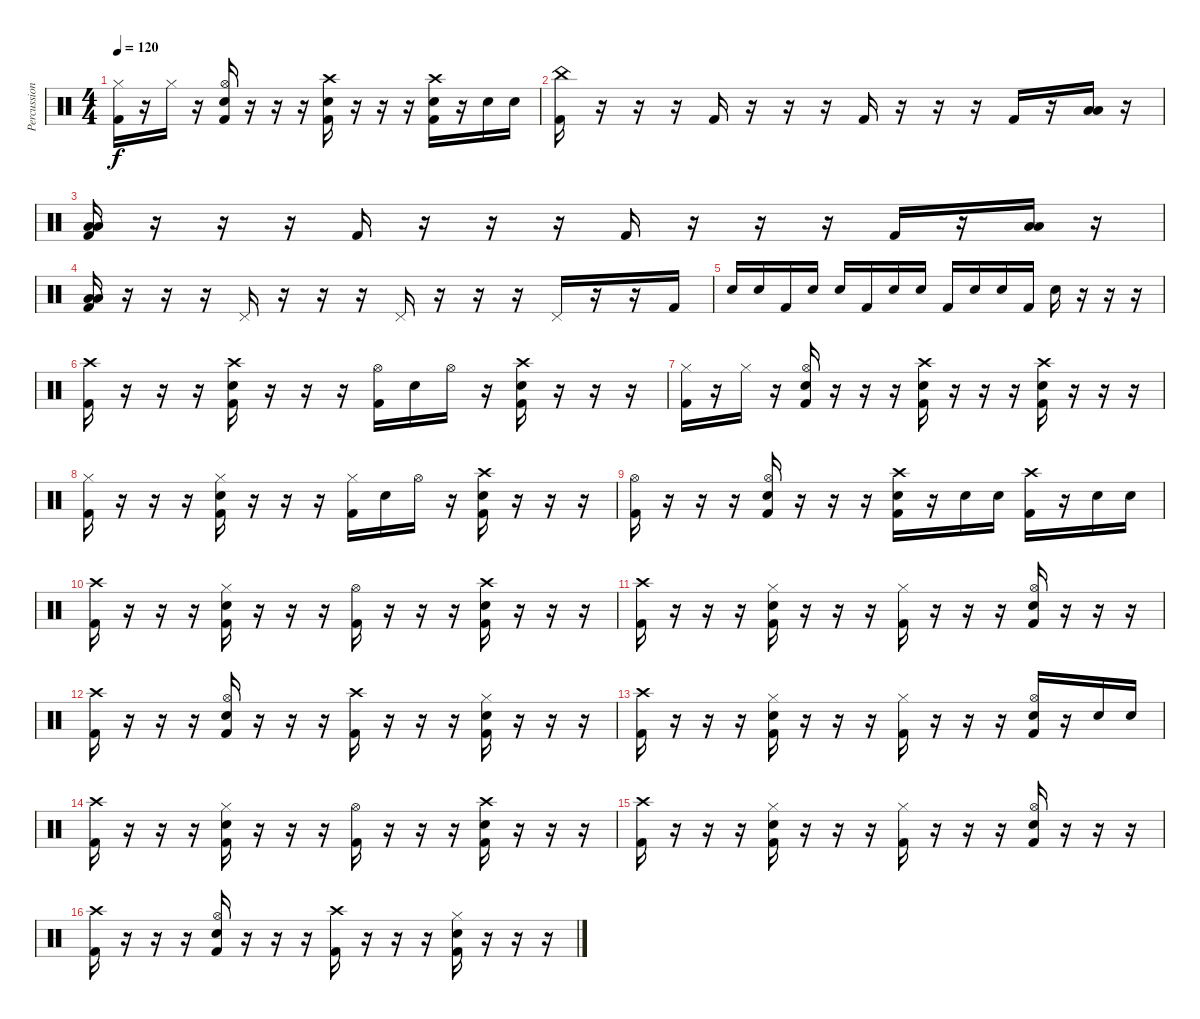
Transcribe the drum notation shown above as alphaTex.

\track ("Percussion" "Percussion") {instrument percussion}
\staff {score}
\articulation defaults
\ts (4 4)
\tempo 120
\clef neutral
\ks c
("Hi-Hat (closed)" "Kick (hit) 2").16{dy f} r.16 "Hi-Hat (closed)".16 r.16 ("Hi-Hat (open)" "Snare (hit) 2" "Kick (hit) 2").16 r.16 r.16 r.16 ("Crash high (hit)" "Snare (hit) 2" "Kick (hit) 2").16 r.16 r.16 r.16 ("Crash high (hit)" "Snare (hit) 2" "Kick (hit) 2").16 r.16 "Snare (hit) 2".16 "Snare (hit) 2".16 |
("China (hit)" "Kick (hit) 2").16 r.16 r.16 r.16 "Kick (hit) 2".16 r.16 r.16 r.16 "Kick (hit) 2".16 r.16 r.16 r.16 "Kick (hit) 2".16 r.16 ("Low Tom (hit)" "Low Floor Tom (hit)").16 r.16 |
("Low Tom (hit)" "Low Floor Tom (hit)" "Kick (hit) 2").16 r.16 r.16 r.16 "Kick (hit) 2".16 r.16 r.16 r.16 "Kick (hit) 2".16 r.16 r.16 r.16 "Kick (hit) 2".16 r.16 ("Low Tom (hit)" "Low Floor Tom (hit)").16 r.16 |
("Low Tom (hit)" "Low Floor Tom (hit)" "Kick (hit) 2").16 r.16 r.16 r.16 "Pedal Hi-Hat (hit)".16 r.16 r.16 r.16 "Pedal Hi-Hat (hit)".16 r.16 r.16 r.16 "Pedal Hi-Hat (hit)".16 r.16 r.16 "Kick (hit) 2".16 |
"Snare (hit) 2".16 "Snare (hit) 2".16 "Kick (hit) 2".16 "Snare (hit) 2".16 "Snare (hit) 2".16 "Kick (hit) 2".16 "Snare (hit) 2".16 "Snare (hit) 2".16 "Kick (hit) 2".16 "Snare (hit) 2".16 "Snare (hit) 2".16 "Kick (hit) 2".16 "Snare (hit) 2".16 r.16 r.16 r.16 |
("Crash high (hit)" "Kick (hit) 2").16 r.16 r.16 r.16 ("Crash high (hit)" "Snare (hit) 2" "Kick (hit) 2").16 r.16 r.16 r.16 ("Hi-Hat (open)" "Kick (hit) 2").16 "Snare (hit) 2".16 "Hi-Hat (open)".16 r.16 ("Crash high (hit)" "Snare (hit) 2" "Kick (hit) 2").16 r.16 r.16 r.16 |
("Hi-Hat (closed)" "Kick (hit) 2").16 r.16 "Hi-Hat (closed)".16 r.16 ("Hi-Hat (open)" "Snare (hit) 2" "Kick (hit) 2").16 r.16 r.16 r.16 ("Crash high (hit)" "Snare (hit) 2" "Kick (hit) 2").16 r.16 r.16 r.16 ("Crash high (hit)" "Snare (hit) 2" "Kick (hit) 2").16 r.16 r.16 r.16 |
("Hi-Hat (closed)" "Kick (hit) 2").16 r.16 r.16 r.16 ("Hi-Hat (closed)" "Snare (hit) 2" "Kick (hit) 2").16 r.16 r.16 r.16 ("Hi-Hat (closed)" "Kick (hit) 2").16 "Snare (hit) 2".16 "Hi-Hat (open)".16 r.16 ("Crash high (hit)" "Snare (hit) 2" "Kick (hit) 2").16 r.16 r.16 r.16 |
("Hi-Hat (open)" "Kick (hit) 2").16 r.16 r.16 r.16 ("Hi-Hat (open)" "Snare (hit) 2" "Kick (hit) 2").16 r.16 r.16 r.16 ("Crash high (hit)" "Snare (hit) 2" "Kick (hit) 2").16 r.16 "Snare (hit) 2".16 "Snare (hit) 2".16 ("Crash high (hit)" "Kick (hit) 2").16 r.16 "Snare (hit) 2".16 "Snare (hit) 2".16 |
("Crash high (hit)" "Kick (hit) 2").16 r.16 r.16 r.16 ("Hi-Hat (closed)" "Snare (hit) 2" "Kick (hit) 2").16 r.16 r.16 r.16 ("Hi-Hat (open)" "Kick (hit) 2").16 r.16 r.16 r.16 ("Crash high (hit)" "Snare (hit) 2" "Kick (hit) 2").16 r.16 r.16 r.16 |
("Crash high (hit)" "Kick (hit) 2").16 r.16 r.16 r.16 ("Hi-Hat (closed)" "Snare (hit) 2" "Kick (hit) 2").16 r.16 r.16 r.16 ("Hi-Hat (closed)" "Kick (hit) 2").16 r.16 r.16 r.16 ("Hi-Hat (open)" "Snare (hit) 2" "Kick (hit) 2").16 r.16 r.16 r.16 |
("Crash high (hit)" "Kick (hit) 2").16 r.16 r.16 r.16 ("Hi-Hat (open)" "Snare (hit) 2" "Kick (hit) 2").16 r.16 r.16 r.16 ("Crash high (hit)" "Kick (hit) 2").16 r.16 r.16 r.16 ("Hi-Hat (closed)" "Snare (hit) 2" "Kick (hit) 2").16 r.16 r.16 r.16 |
("Crash high (hit)" "Kick (hit) 2").16 r.16 r.16 r.16 ("Hi-Hat (closed)" "Snare (hit) 2" "Kick (hit) 2").16 r.16 r.16 r.16 ("Hi-Hat (closed)" "Kick (hit) 2").16 r.16 r.16 r.16 ("Hi-Hat (open)" "Snare (hit) 2" "Kick (hit) 2").16 r.16 "Snare (hit) 2".16 "Snare (hit) 2".16 |
("Crash high (hit)" "Kick (hit) 2").16 r.16 r.16 r.16 ("Hi-Hat (closed)" "Snare (hit) 2" "Kick (hit) 2").16 r.16 r.16 r.16 ("Hi-Hat (open)" "Kick (hit) 2").16 r.16 r.16 r.16 ("Crash high (hit)" "Snare (hit) 2" "Kick (hit) 2").16 r.16 r.16 r.16 |
("Crash high (hit)" "Kick (hit) 2").16 r.16 r.16 r.16 ("Hi-Hat (closed)" "Snare (hit) 2" "Kick (hit) 2").16 r.16 r.16 r.16 ("Hi-Hat (closed)" "Kick (hit) 2").16 r.16 r.16 r.16 ("Hi-Hat (open)" "Snare (hit) 2" "Kick (hit) 2").16 r.16 r.16 r.16 |
("Crash high (hit)" "Kick (hit) 2").16 r.16 r.16 r.16 ("Hi-Hat (open)" "Snare (hit) 2" "Kick (hit) 2").16 r.16 r.16 r.16 ("Crash high (hit)" "Kick (hit) 2").16 r.16 r.16 r.16 ("Hi-Hat (closed)" "Snare (hit) 2" "Kick (hit) 2").16 r.16 r.16 r.16
